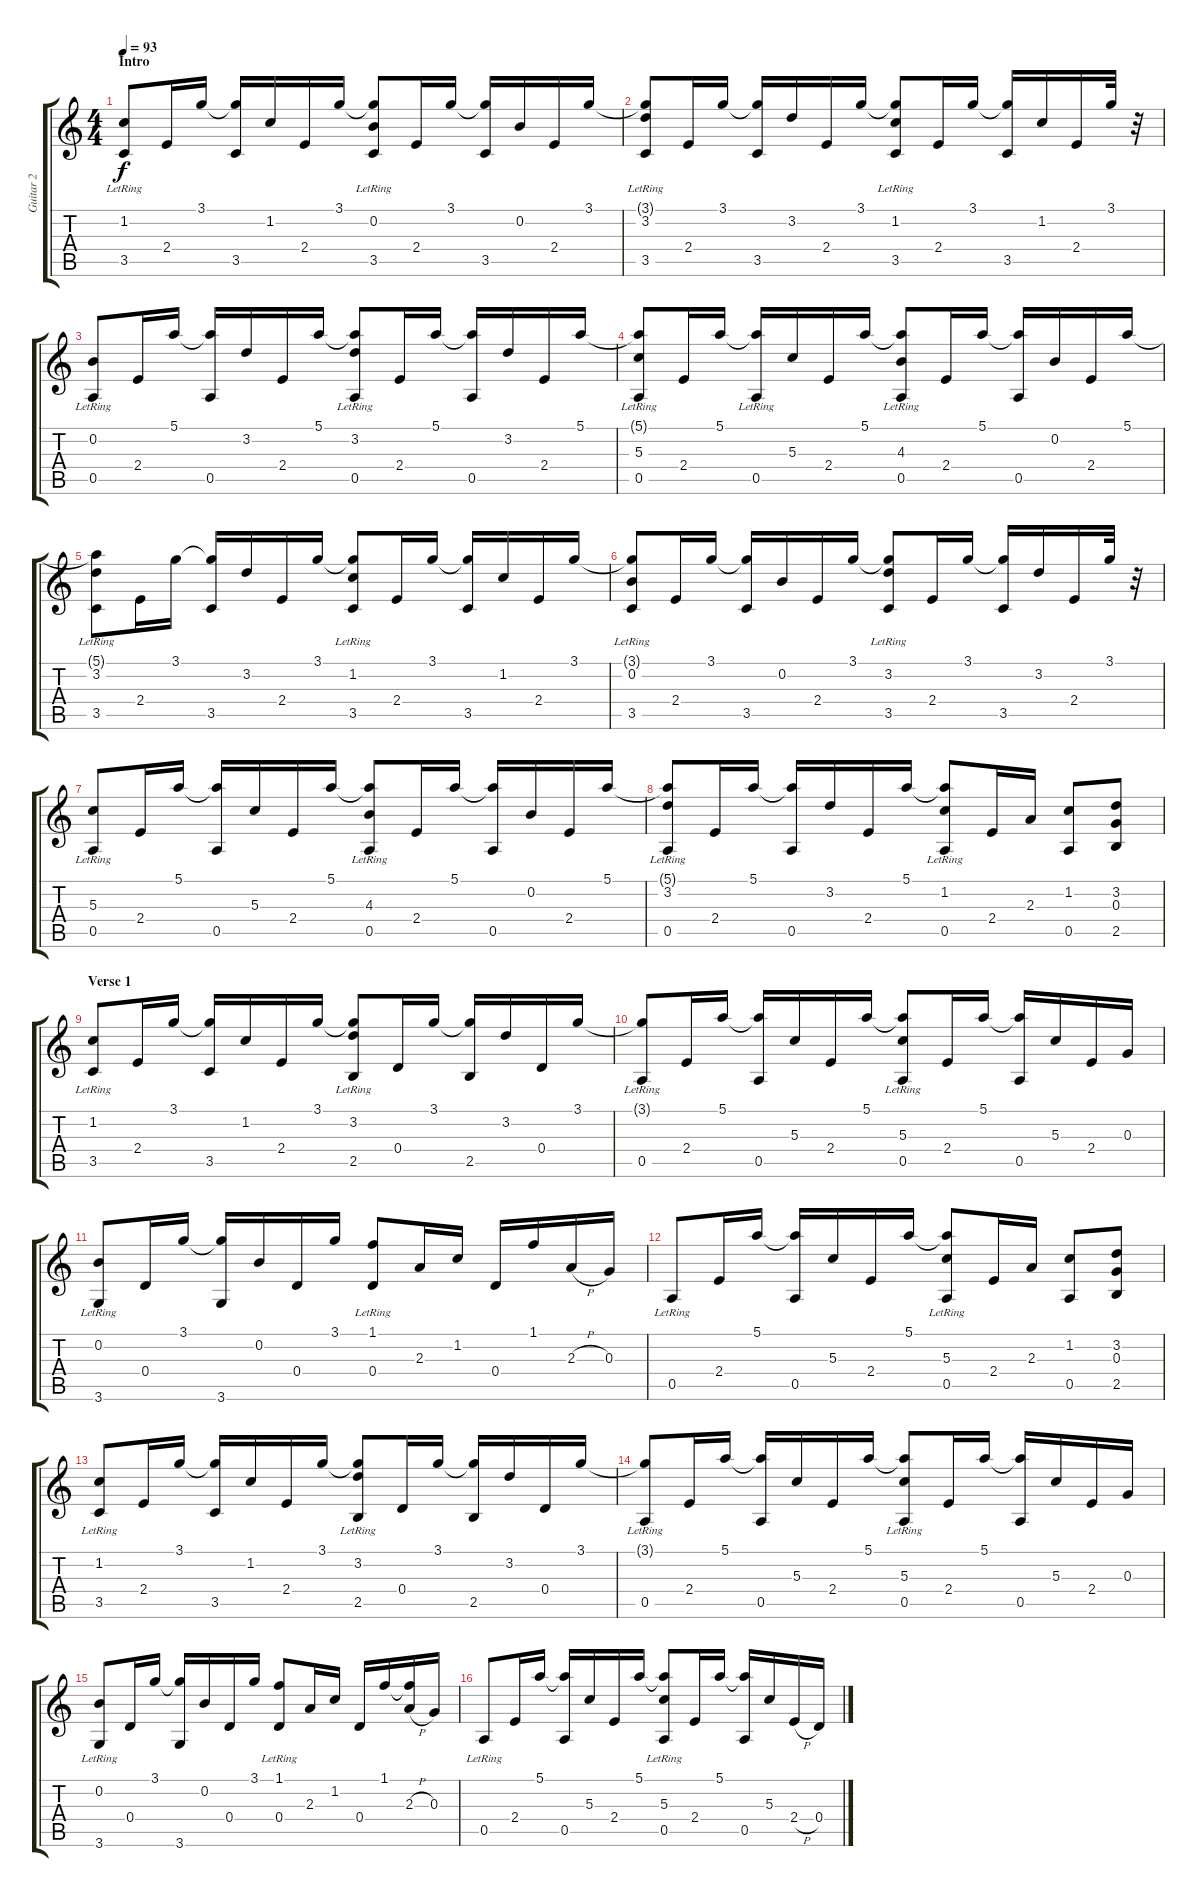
\track ("Guitar 2" "Guitar 2") {instrument acousticguitarsteel}
\staff {score tabs}
\tuning (E4 B3 G3 D3 A2 E2) {hide}
\ts (4 4)
\section ("" "Intro")
\tempo 93
\clef g2
\ks c
(1.2{lr} 3.5{lr}).8{dy f instrument acousticguitarsteel} 2.4.16 3.1.16 (3.1{t} 3.5).16 1.2.16 2.4.16 3.1.16 (3.1{t} 0.2{lr} 3.5{lr}).8 2.4.16 3.1.16 (3.1{t} 3.5).16 0.2.16 2.4.16 3.1.16 |
(3.1{t} 3.2{lr} 3.5{lr}).8 2.4.16 3.1.16 (3.1{t} 3.5).16 3.2.16 2.4.16 3.1.16 (3.1{t} 1.2{lr} 3.5{lr}).8 2.4.16 3.1.16 (3.1{t} 3.5).16 1.2.16 2.4.16 3.1.32 r.32 |
(0.2{lr} 0.5{lr}).8 2.4.16 5.1.16 (5.1{t} 0.5).16 3.2.16 2.4.16 5.1.16 (5.1{t} 3.2{lr} 0.5{lr}).8 2.4.16 5.1.16 (5.1{t} 0.5).16 3.2.16 2.4.16 5.1.16 |
(5.1{t} 5.3{lr} 0.5{lr}).8 2.4.16 5.1.16 (5.1{t} 0.5{lr}).16 5.3.16 2.4.16 5.1.16 (5.1{t} 4.3{lr} 0.5{lr}).8 2.4.16 5.1.16 (5.1{t} 0.5).16 0.2.16 2.4.16 5.1.16 |
(5.1{t} 3.2{lr} 3.5{lr}).8 2.4.16 3.1.16 (3.1{t} 3.5).16 3.2.16 2.4.16 3.1.16 (3.1{t} 1.2{lr} 3.5{lr}).8 2.4.16 3.1.16 (3.1{t} 3.5).16 1.2.16 2.4.16 3.1.16 |
(3.1{t} 0.2{lr} 3.5{lr}).8 2.4.16 3.1.16 (3.1{t} 3.5).16 0.2.16 2.4.16 3.1.16 (3.1{t} 3.2{lr} 3.5{lr}).8 2.4.16 3.1.16 (3.1{t} 3.5).16 3.2.16 2.4.16 3.1.32 r.32 |
(5.3{lr} 0.5{lr}).8 2.4.16 5.1.16 (5.1{t} 0.5).16 5.3.16 2.4.16 5.1.16 (5.1{t} 4.3{lr} 0.5{lr}).8 2.4.16 5.1.16 (5.1{t} 0.5).16 0.2.16 2.4.16 5.1.16 |
(5.1{t} 3.2{lr} 0.5{lr}).8 2.4.16 5.1.16 (5.1{t} 0.5).16 3.2.16 2.4.16 5.1.16 (5.1{t} 1.2 0.5{lr}).8 2.4.16 2.3.16 (1.2 0.5).8 (3.2 0.3 2.5).8 |
\section ("" "Verse 1")
(1.2{lr} 3.5{lr}).8 2.4.16 3.1.16 (3.1{t} 3.5).16 1.2.16 2.4.16 3.1.16 (3.1{t} 3.2{lr} 2.5{lr}).8 0.4.16 3.1.16 (3.1{t} 2.5).16 3.2.16 0.4.16 3.1.16 |
(3.1{t} 0.5{lr}).8 2.4.16 5.1.16 (5.1{t} 0.5).16 5.3.16 2.4.16 5.1.16 (5.1{t} 5.3{lr} 0.5{lr}).8 2.4.16 5.1.16 (5.1{t} 0.5).16 5.3.16 2.4.16 0.3.16 |
(0.2 3.6{lr}).8 0.4.16 3.1.16 (3.1{t} 3.6).16 0.2.16 0.4.16 3.1.16 (1.1{lr} 0.4{lr}).8 2.3.16 1.2.16 0.4.16 1.1.16 2.3{h}.16 0.3.16 |
0.5{lr}.8 2.4.16 5.1.16 (5.1{t} 0.5).16 5.3.16 2.4.16 5.1.16 (5.1{t} 5.3{lr} 0.5{lr}).8 2.4.16 2.3.16 (1.2 0.5).8 (3.2 0.3 2.5).8 |
(1.2{lr} 3.5{lr}).8 2.4.16 3.1.16 (3.1{t} 3.5).16 1.2.16 2.4.16 3.1.16 (3.1{t} 3.2{lr} 2.5{lr}).8 0.4.16 3.1.16 (3.1{t} 2.5).16 3.2.16 0.4.16 3.1.16 |
(3.1{t} 0.5{lr}).8 2.4.16 5.1.16 (5.1{t} 0.5).16 5.3.16 2.4.16 5.1.16 (5.1{t} 5.3{lr} 0.5{lr}).8 2.4.16 5.1.16 (5.1{t} 0.5).16 5.3.16 2.4.16 0.3.16 |
(0.2 3.6{lr}).8 0.4.16 3.1.16 (3.1{t} 3.6).16 0.2.16 0.4.16 3.1.16 (1.1{lr} 0.4{lr}).8 2.3.16 1.2.16 0.4.16 1.1.16 (1.1{t} 2.3{h}).16 0.3.16 |
0.5{lr}.8 2.4.16 5.1.16 (5.1{t} 0.5).16 5.3.16 2.4.16 5.1.16 (5.1{t} 5.3{lr} 0.5{lr}).8 2.4.16 5.1.16 (5.1{t} 0.5).16 5.3.16 2.4{h}.16 0.4.16
